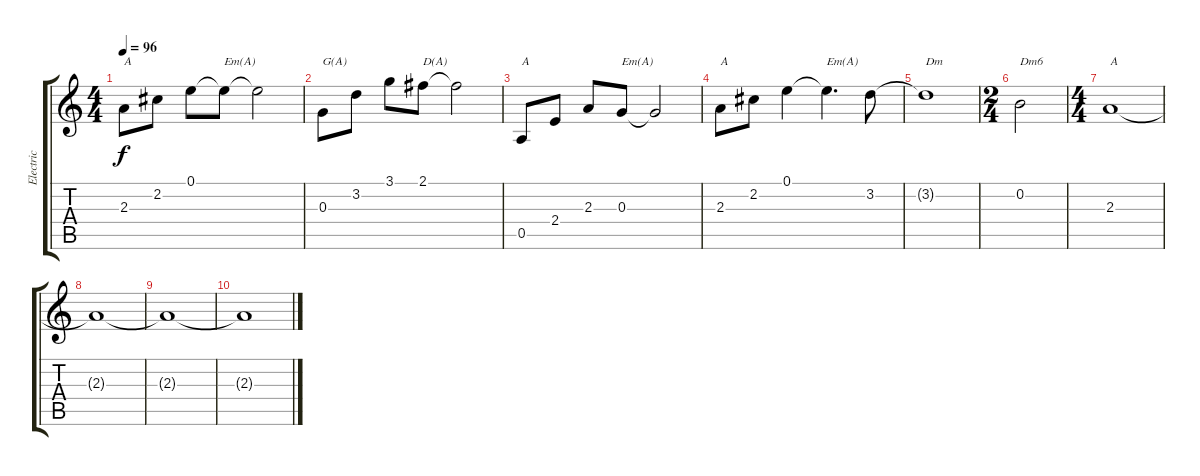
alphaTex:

\track ("Electric" "Electric") {instrument overdrivenguitar}
\staff {score tabs}
\tuning (E4 B3 G3 D3 A2 E2) {hide}
\ts (4 4)
\tempo 96
\clef g2
\ks c
2.3.8{txt "A" dy f} 2.2.8 0.1.8 0.1{t}.8{txt "Em(A)"} 0.1{t}.2 |
0.3.8{txt "G(A)"} 3.2.8 3.1.8 2.1.8{txt "D(A)"} 2.1{t}.2 |
0.5.8{txt "A"} 2.4.8 2.3.8 0.3.8{txt "Em(A)"} 0.3{t}.2 |
2.3.8{txt "A"} 2.2.8 0.1.4 0.1{t}.4{d txt "Em(A)"} 3.2.8 |
3.2{t}.1{txt "Dm"} |
\ts (2 4)
0.2.2{txt "Dm6"} |
\ts (4 4)
2.3.1{txt "A"} |
2.3{t}.1 |
2.3{t}.1 |
2.3{t}.1
